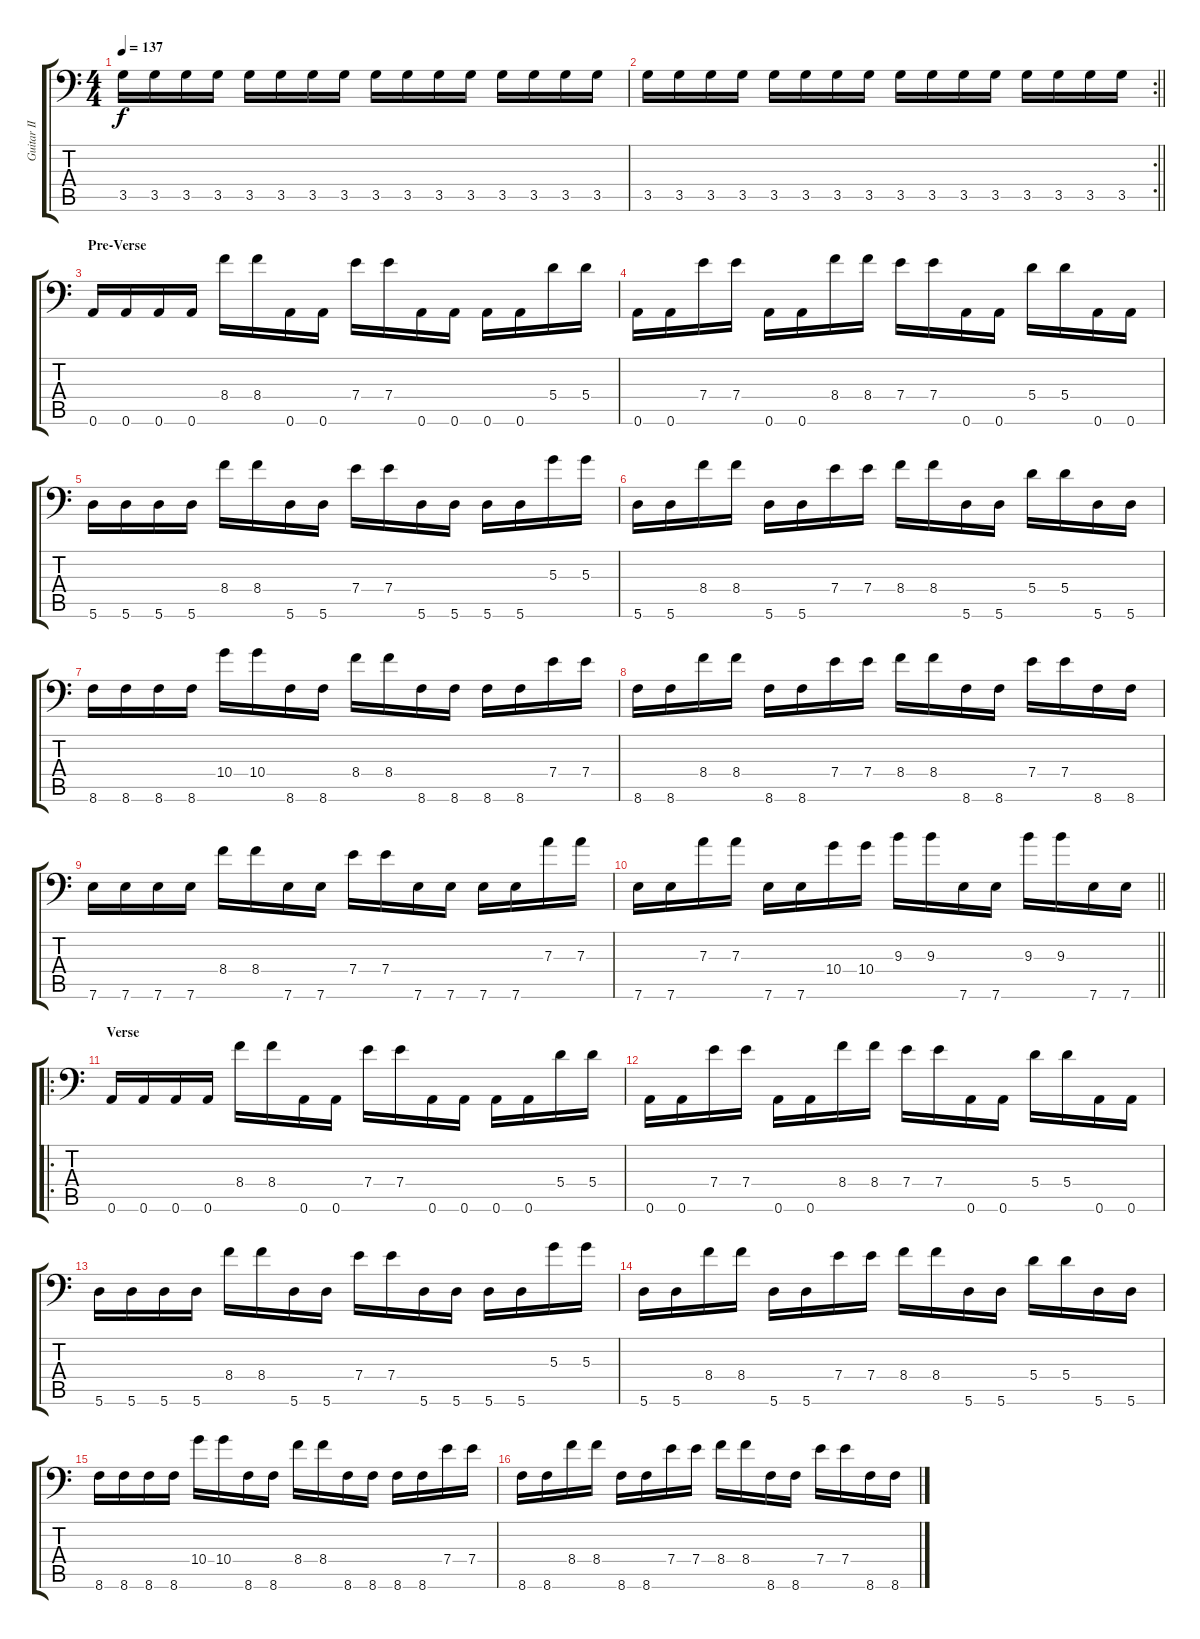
\track ("Guitar II" "Guitar II") {instrument distortionguitar}
\staff {score tabs}
\tuning (B3 Gb3 D3 A2 E2 A1) {hide}
\ts (4 4)
\tempo 137
\clef f4
\ks c
3.5.16{dy f} 3.5.16 3.5.16 3.5.16 3.5.16 3.5.16 3.5.16 3.5.16 3.5.16 3.5.16 3.5.16 3.5.16 3.5.16 3.5.16 3.5.16 3.5.16 |
\rc 2
\barLineRight lightlight
3.5.16 3.5.16 3.5.16 3.5.16 3.5.16 3.5.16 3.5.16 3.5.16 3.5.16 3.5.16 3.5.16 3.5.16 3.5.16 3.5.16 3.5.16 3.5.16 |
\section ("" "Pre-Verse")
0.6.16 0.6.16 0.6.16 0.6.16 8.4.16 8.4.16 0.6.16 0.6.16 7.4.16 7.4.16 0.6.16 0.6.16 0.6.16 0.6.16 5.4.16 5.4.16 |
0.6.16 0.6.16 7.4.16 7.4.16 0.6.16 0.6.16 8.4.16 8.4.16 7.4.16 7.4.16 0.6.16 0.6.16 5.4.16 5.4.16 0.6.16 0.6.16 |
5.6.16 5.6.16 5.6.16 5.6.16 8.4.16 8.4.16 5.6.16 5.6.16 7.4.16 7.4.16 5.6.16 5.6.16 5.6.16 5.6.16 5.3.16 5.3.16 |
5.6.16 5.6.16 8.4.16 8.4.16 5.6.16 5.6.16 7.4.16 7.4.16 8.4.16 8.4.16 5.6.16 5.6.16 5.4.16 5.4.16 5.6.16 5.6.16 |
8.6.16 8.6.16 8.6.16 8.6.16 10.4.16 10.4.16 8.6.16 8.6.16 8.4.16 8.4.16 8.6.16 8.6.16 8.6.16 8.6.16 7.4.16 7.4.16 |
8.6.16 8.6.16 8.4.16 8.4.16 8.6.16 8.6.16 7.4.16 7.4.16 8.4.16 8.4.16 8.6.16 8.6.16 7.4.16 7.4.16 8.6.16 8.6.16 |
7.6.16 7.6.16 7.6.16 7.6.16 8.4.16 8.4.16 7.6.16 7.6.16 7.4.16 7.4.16 7.6.16 7.6.16 7.6.16 7.6.16 7.3.16 7.3.16 |
\barLineRight lightlight
7.6.16 7.6.16 7.3.16 7.3.16 7.6.16 7.6.16 10.4.16 10.4.16 9.3.16 9.3.16 7.6.16 7.6.16 9.3.16 9.3.16 7.6.16 7.6.16 |
\ro
\section ("" "Verse")
0.6.16 0.6.16 0.6.16 0.6.16 8.4.16 8.4.16 0.6.16 0.6.16 7.4.16 7.4.16 0.6.16 0.6.16 0.6.16 0.6.16 5.4.16 5.4.16 |
0.6.16 0.6.16 7.4.16 7.4.16 0.6.16 0.6.16 8.4.16 8.4.16 7.4.16 7.4.16 0.6.16 0.6.16 5.4.16 5.4.16 0.6.16 0.6.16 |
5.6.16 5.6.16 5.6.16 5.6.16 8.4.16 8.4.16 5.6.16 5.6.16 7.4.16 7.4.16 5.6.16 5.6.16 5.6.16 5.6.16 5.3.16 5.3.16 |
5.6.16 5.6.16 8.4.16 8.4.16 5.6.16 5.6.16 7.4.16 7.4.16 8.4.16 8.4.16 5.6.16 5.6.16 5.4.16 5.4.16 5.6.16 5.6.16 |
8.6.16 8.6.16 8.6.16 8.6.16 10.4.16 10.4.16 8.6.16 8.6.16 8.4.16 8.4.16 8.6.16 8.6.16 8.6.16 8.6.16 7.4.16 7.4.16 |
8.6.16 8.6.16 8.4.16 8.4.16 8.6.16 8.6.16 7.4.16 7.4.16 8.4.16 8.4.16 8.6.16 8.6.16 7.4.16 7.4.16 8.6.16 8.6.16
